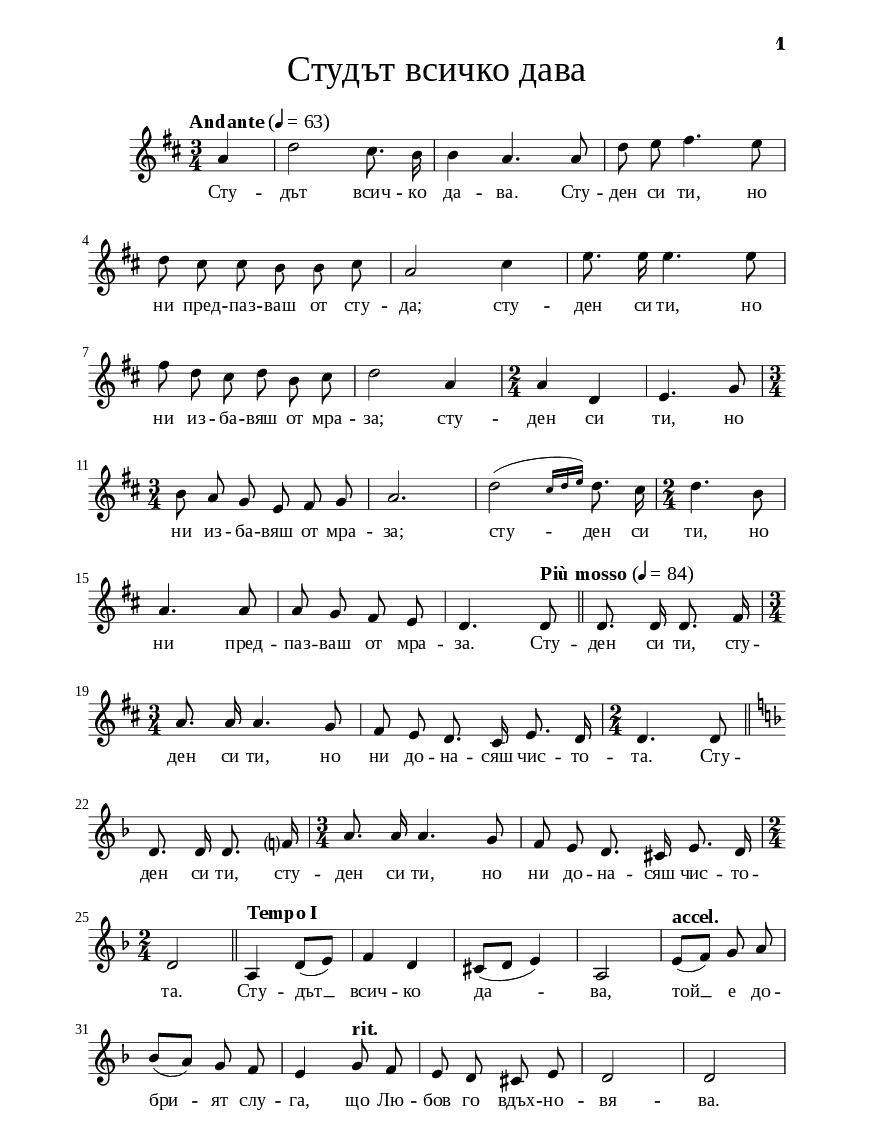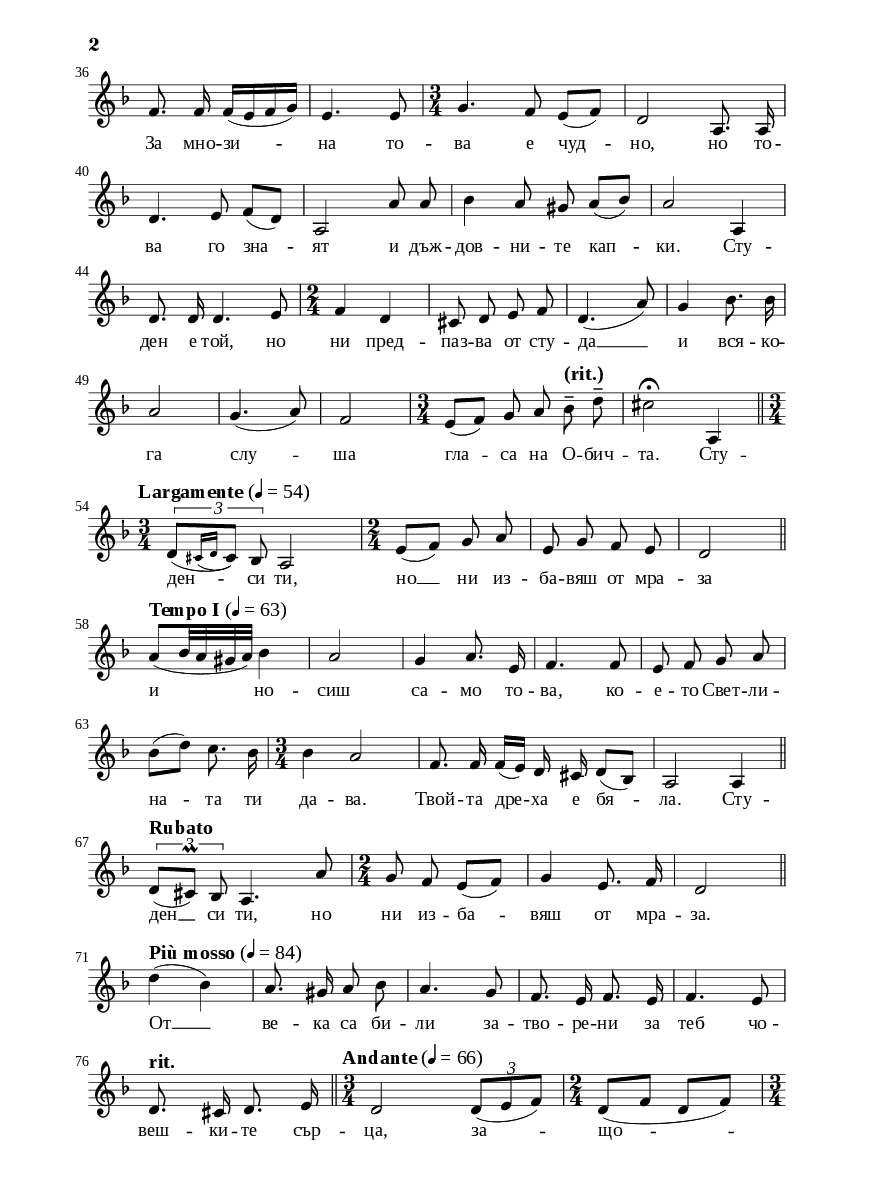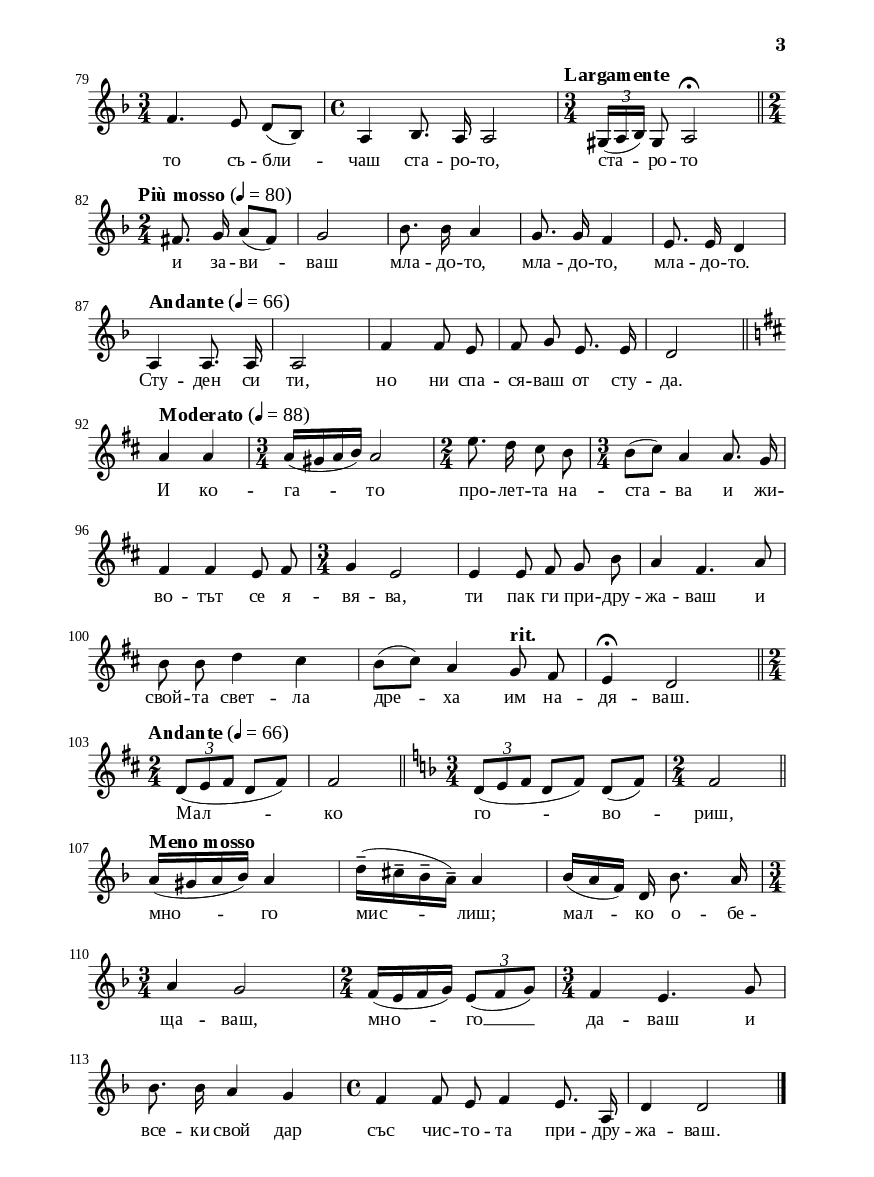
\version "2.24.4"

\include "include/globals.ily"

\bookpart {
  \label #'ref126
  \tocItem \markup "Студът всичко дава"
  \paper {
    print-all-headers = ##t
    print-page-number = ##t
    print-first-page-number = ##t


    % put page numbers on the top and change the font style.
    oddHeaderMarkup = \markup
    \fill-line {
      ""
      \unless \on-first-page-of-part \fromproperty #'header:instrument
      \if \should-print-page-number \abs-fontsize #7 { \number \fromproperty #'page:page-number-string }
    }
    %% evenHeaderMarkup would inherit the value of
    %% oddHeaderMarkup if it were not defined here
    evenHeaderMarkup = \markup
    \fill-line {
      \if \should-print-page-number \abs-fontsize #7 { \number \fromproperty #'page:page-number-string }
      \unless \on-first-page-of-part \fromproperty #'header:instrument
      ""
    }

    oddFooterMarkup = \markup ""

    evenFooterMarkup = ""
    left-margin = 1.5\cm
    right-margin = 1.5\cm
    top-margin = 1\cm
    bottom-margin = 1.2\cm
    ragged-bottom = ##t % do not spread the staves to fill the whole vertical space
    top-markup-spacing.basic-distance = 0\mm % margin between page number and system for the first page
    top-system-spacing.basic-distance = 10\mm % margin between page number and system for the other pages

    % change distance between staves
    system-system-spacing =
    #'((basic-distance . 14.5)
       (minimum-distance . 6)
       (padding . 2)
       (stretchability . 12))
  }
  \score {
    \include "include/score-layout.ily"

    \new Voice \absolute {
      \clef treble
      \key d \major
      \time 3/4
      \tempoFunc "Andante" 4 "63"
      \autoBeamOff
      \partial 4
      a'4 | % 2
      d''2  cis''8.  b'16 | % 3
      b'4  a'4.  a'8 | % 4
      d''8  e''8  fis''4.  e''8
      \break | % 5
      d''8  cis''8  cis''8  b'8
      b'8  cis''8 | % 6
      a'2  cis''4 | % 7
      e''8.  e''16  e''4.  e''8
      \break | % 8
      fis''8  d''8  cis''8  d''8
      b'8  cis''8 | % 9
      d''2  a'4 |
      \time 2/4  |
      a'4  d'4 | % 11
      e'4.  g'8 \break | % 12
      \time 3/4  | % 12
      b'8  a'8  g'8  e'8  fis'8
      g'8 | % 13
      a'2. | % 14

      \afterGrace 32/33 d''2 ( {
        cis''16  [  d''16
        e''16 ] )
      }  d''8.  cis''16 | % 15

      \time 2/4  | % 15
      d''4.  b'8 \break | % 16
      a'4.  a'8 | % 17
      a'8  g'8  fis'8  e'8 | % 18
      d'4. \tempoFunc "Più mosso" 4 "84" d'8 | \bar "||" % 19
      d'8.  d'16  d'8.  fis'16 \break |
      \time 3/4  |
      a'8.  a'16  a'4.  g'8 | % 21
      fis'8  e'8  d'8.  cis'16  e'8.
      d'16 | % 22
      \time 2/4  | % 22
      d'4.  d'8 \break | \bar "||"  % 23
      \key d \minor d'8.  d'16  d'8.  f'?16 | % 24
      \time 3/4  | % 24
      a'8.  a'16  a'4.  g'8 | % 25
      f'8  e'8  d'8.  cis'16  e'8.
      d'16  % 26
      \break | % 27
      \time 2/4  | % 26
      d'2 \bar "||"
      | % 27
      \tempo "Tempo I" a4  d'8 ( [  e'8 ) ] | % 28
      f'4  d'4 | % 29
      cis'8 ( [  d'8 ]  e'4 ) |
      a2 | % 31
      \tempo "accel." e'8 ( [ f'8 ) ]
      g'8  a'8 \break | % 32
      bes'8 ( [  a'8 ) ]  g'8  f'8 | % 33
      e'4  \tempo "rit."g'8 f'8 | % 34
      e'8  d'8  cis'8  e'8 | % 35
      d'2 | % 36
      d'2 \break | % 37
      f'8.  f'16  f'16 ( [  e'16  f'16
      g'16 ) ] | % 38
      e'4.  e'8 | % 39
      \time 3/4  | % 39
      g'4.  f'8  e'8 ( [  f'8 ) ] |
      d'2  a8.  a16 \break | % 41
      d'4.  e'8  f'8 ( [  d'8 ) ] | % 42
      a2  a'8  a'8 | % 43
      bes'4  a'8  gis'8  a'8 ( [
      bes'8 ) ] | % 44
      a'2  a4 | % 45
      d'8.  d'16  d'4.  e'8 | % 46
      \time 2/4  | % 46
      f'4  d'4 | % 47
      cis'8  d'8  e'8  f'8 | % 48
      d'4. (  a'8 ) | % 49
      g'4  bes'8.  bes'16 \break |
      a'2 | % 51
      g'4. (  a'8 ) | % 52
      f'2 | % 53
      \time 3/4  | % 53
      e'8 ( [  f'8 ) ]  g'8  a'8
      \tempo "(rit.)" bes'8 -- d''8 -- | % 54
      cis''2 ^\fermata  a4 \time 3/4 \break | \bar "||"  % 55

      \tempoFunc "Largamente" 4 "54"
      \times 2/3  {
        \once \override Slur.positions = #'(-1 . -3.2)
        d'8[ \=1( \grace { cis'16 \=2([ d'16 ]}  cis'8 \=1)\=2)] bes8
      }
      a2 | % 56
      \time 2/4  | % 56
      e'8 ( [  f'8 ) ]  g'8  a'8  | % 57
      e'8  g'8  f'8  e'8 | % 58
      d'2 \break \bar "||"  % 59
      \tempoFunc "Tempo I" 4 "63"
      a'8 ( [  bes'32  a'32  gis'32
      a'32 ) ]  bes'4 |
      a'2 | % 61
      g'4  a'8.  e'16 | % 62
      f'4.  f'8 | % 63
      e'8  f'8  g'8  a'8 \break | % 64
      bes'8 ( [  d''8 ) ]  c''8.
      bes'16 | % 65
      \time 3/4  | % 65
      bes'4  a'2 | % 66
      f'8.  f'16  f'16 ( [  e'16 ) ]
      d'16  cis'16  d'8 ( [  bes8 ) ] | % 67
      a2  a4 \break \bar "||"  % 68

      \times 2/3  {
        \tempo "Rubato" d'8 ( [ cis'8\prall ])
        bes8
      }
      a4. a'8
      | % 69
      \time 2/4  | % 69
      g'8 f'8  e'8 ( [
      f'8 ) ] |
      g'4  e'8.  f'16 | % 71
      d'2 \bar "||"
      \break | % 72

      \tempoFunc "Più mosso" 4 "84" d''4 (bes'4)  | % 73
      a'8. gis'16  a'8  bes'8
      | % 74
      a'4.  g'8 | % 75
      f'8.  e'16  f'8.  e'16 | % 76
      f'4.  e'8 \break | % 77
      \tempo"rit." d'8. cis'16  d'8.
      e'16 \bar "||"  % 78
      \time 3/4  | % 78
      \tempoFunc "Andante" 4 "66" d'2
      \times 2/3  {
        d'8 ( [  e'8  f'8 ) ]
      }
      | % 79
      \time 2/4  | % 79
      d'8 ( [  f'8 ]  d'8 [  f'8 ) ] \break |
      \time 3/4  |
      f'4.  e'8  d'8 ( [  bes8 ) ] | % 81
      \time 4/4  | % 81
      a4  bes8.  a16  a2 | % 82
      \time 3/4  | % 82
      \times 2/3  {
        \tempo "Largamente" gis16 ( [ a16
        bes16 )]
      }
      gis8  a2 ^\fermata \bar "||"
      \break | % 83
      \time 2/4  | % 83
      \tempoFunc "Più mosso" 4 "80" fis'8.  g'16  a'8 ( [
      fis'8 ) ] | % 84
      g'2 | % 85
      bes'8.  bes'16  a'4 | % 86
      g'8.  g'16  f'4 | % 87
      e'8.
      e'16
      d'4

      \stemNeutral
      \break | % 88
      \tempoFunc "Andante" 4 "66" a4  a8.  a16 | % 89
      a2 |
      f'4  f'8  e'8 | % 91
      f'8  g'8  e'8.  e'16 | % 92
      d'2 \bar "||"
      \break | % 93

      \key d \major | % 93
      \tempoFunc "Moderato" 4 "88" a'4  a'4 | % 94
      \time 3/4  | % 94
      a'16 ( [  gis'16  a'16  b'16 ) ]
      a'2 | % 95
      \time 2/4  | % 95
      e''8.  d''16  cis''8  b'8 | % 96
      \time 3/4  | % 96
      b'8 ( [  cis''8 ) ]  a'4  a'8.
      g'16 \break | % 97
      fis'4  fis'4  e'8  fis'8 | % 98
      \time 3/4 g'4  e'2 | % 99
      e'4  e'8  fis'8  g'8  b'8
      |
      a'4  fis'4.  a'8  \break | % 101
      b'8  b'8  d''4  cis''4 | % 102
      b'8 ( [  cis''8 ) ]  a'4  \tempo"rit."g'8 fis'8 | % 103
      | % 103
      e'4 ^\fermata  d'2 \bar "||" |
      \break % 104

      \time 2/4
      % 104
      \tempoFunc "Andante" 4 "66"
      \times 2/3  {
        d'8 ( [  e'8  fis'8 ]
      }

      %\once \override TextScript.extra-offset = #'(-1 . 1)
      d'8

      [  fis'8 ) ] | % 105
      fis'2 \bar "||"  % 106
      \key d \minor
      \time 3/4  | % 106

      \times 2/3  {
        d'8 ( [  e'8  f'8 ]
      }
      d'8 [  f'8 ) ]  d'8 ( [  f'8 ) ] | % 107
      \time 2/4  | % 107
      f'2 \break \bar "||"  % 108

      \tempo "Meno mosso" a'16 ( [  gis'16  a'16  bes'16 ) ]
      a'4 | % 109
      d''16-- ( [  cis''16--  bes'16--  a'16--
      ) ]  a'4 |
      bes'16 ( [  a'16  f'16 )]  d'16
      bes'8.  a'16 \break | % 111
      \time 3/4  | % 111
      a'4 g'2 | % 112
      \time 2/4  | % 112
      f'16 ( [  e'16  f'16  g'16 ) ]

      \times 2/3  {
        e'8 ( [  f'8  g'8 ) ]
      }
      | % 113
      \time 3/4  | % 113
      f'4  e'4.  g'8 \break | % 114
      bes'8.  bes'16  a'4  g'4 | % 115
      \time 4/4  | % 115
      f'4  f'8  e'8  f'4  e'8.
      a16 | % 116

      d'4  d'2 \bar "|."

    }

    \addlyrics {
      Сту -- дът всич -- ко да -- ва. Сту
      -- ден си ти, но ни пред -- паз --
      ваш от сту -- да; сту -- ден си
      ти, но ни из -- ба -- вяш от мра
      -- за; сту -- ден си ти, но ни из
      -- ба -- вяш от мра -- за; сту -- ден
      си ти, но ни пред --
      паз -- ваш от мра -- за. Сту -- ден
      си ти, сту -- ден си ти, но ни
      до -- на -- сяш чис -- то -- та. Сту
      -- ден си ти, сту -- ден си ти,
      но ни до -- на -- сяш чис -- то --
      та. Сту -- дът __  всич -- ко да
      --  ва, той __  е до -- бри
      -- ят слу -- га, що Лю -- бов го
      вдъх -- но -- вя -- ва. За мно -- зи
      --   на то -- ва е чуд
      -- но, но то -- ва го зна --
      ят и дъж -- дов -- ни -- те кап
      -- ки. Сту -- ден е той, но ни
      пред -- паз -- ва от сту -- да __
      и вся -- ко -- га слу -- ша гла
      -- са на О -- бич -- та. Сту --
      ден  --   си ти, но __  ни
      из -- ба -- вяш от мра -- за и
      но -- сиш са -- мо
      то -- ва, ко -- е -- то Свет -- ли --
      на -- та ти да -- ва. Твой -- та
      дре  -- ха е бя -- ла. Сту --
      ден __  си ти, но ни из -- ба
      -- вяш от мра -- за. От __  ве --
      ка са би -- ли за -- тво -- ре --
      ни за теб чо -- веш -- ки -- те
      сър -- ца, за --  що --
      то съ -- бли -- чаш ста --
      ро -- то, ста --  ро -- то и
      за -- ви -- ваш мла -- до -- то,
      мла -- до -- то, мла -- до -- то. Сту --
      ден си ти, но ни спа -- ся -- ваш
      от сту -- да. И ко -- га --
      то про -- лет -- та на -- ста
      -- ва и жи -- во -- тът се я --
      вя -- ва, ти пак ги при -- дру --
      жа -- ваш и свой -- та свет -- ла
      дре -- ха им на -- дя -- ваш.
      Мал --  ко го --
      во -- риш, мно --
      го мис --   лиш;
      мал -- ко о -- бе -- ща -- ваш,
      мно --   го __  да --
      ваш и все -- ки свой дар със
      чис -- то -- та при -- дру -- жа --
      ваш.}

      \header {
        title = \titleFunc #'ref_desc_21 "Студът всичко дава" "Studăt vsičko dava"
      }

      \midi{}

    } % score


  } % bookpart
